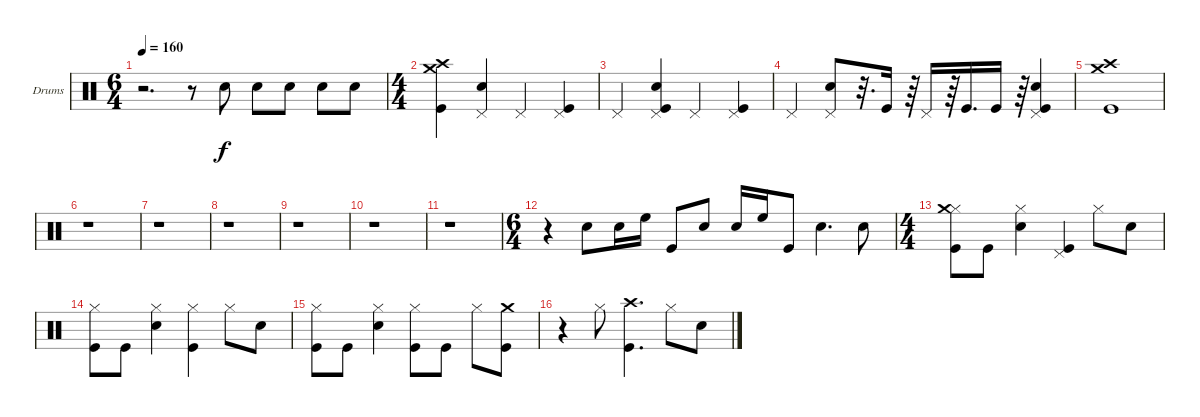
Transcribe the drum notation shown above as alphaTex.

\bracketExtendMode groupsimilarinstruments
\firstSystemTrackNameOrientation horizontal
\otherSystemsTrackNameOrientation horizontal
\track ("Drumkit" "Drums") {instrument percussion}
\staff {score}
\articulation defaults
\ts (6 4)
\tempo 160
\clef neutral
\ks c
r.2{d dy f} r.8 "Snare (hit) 2".8 "Snare (hit) 2".8 "Snare (hit) 2".8 "Snare (hit) 2".8 "Snare (hit) 2".8 |
\ts (4 4)
("Crash high (hit)" "Kick (hit)" "Crash medium (hit)").4 ("Snare (hit) 2" "Pedal Hi-Hat (hit)").4 "Pedal Hi-Hat (hit)".4 ("Pedal Hi-Hat (hit)" "Kick (hit)").4 |
"Pedal Hi-Hat (hit)".4 ("Snare (hit) 2" "Pedal Hi-Hat (hit)" "Kick (hit)").4 "Pedal Hi-Hat (hit)".4 ("Kick (hit)" "Pedal Hi-Hat (hit)").4 |
"Pedal Hi-Hat (hit)".4 ("Snare (hit) 2" "Pedal Hi-Hat (hit)").8 r.32{d} "Kick (hit)".16 r.64 "Pedal Hi-Hat (hit)".16 r.64 "Kick (hit)".16{d} "Kick (hit)".16 r.64 ("Snare (hit) 2" "Pedal Hi-Hat (hit)" "Kick (hit)").4 |
("Kick (hit)" "Crash medium (hit)" "Crash high (hit)").1 |
r.1 |
r.1 |
r.1 |
r.1 |
r.1 |
r.1 |
\ts (6 4)
r.4 "Snare (hit) 2".8 "Snare (hit) 2".16 "High Floor Tom (hit)".16 "Kick (hit)".8 "Snare (hit) 2".8 "Snare (hit) 2".16 "High Floor Tom (hit)".16 "Kick (hit)".8 "Snare (hit) 2".4{d} "Snare (hit) 2".8 |
\ts (4 4)
("Hi-Hat (closed)" "Kick (hit)" "Crash medium (hit)").8 "Kick (hit)".8 ("Hi-Hat (closed)" "Snare (hit) 2").4 ("Pedal Hi-Hat (hit)" "Kick (hit)").4 "Hi-Hat (closed)".8 "Snare (hit) 2".8 |
("Hi-Hat (closed)" "Kick (hit)").8 "Kick (hit)".8 ("Hi-Hat (closed)" "Snare (hit) 2").4 ("Hi-Hat (closed)" "Kick (hit)").4 "Hi-Hat (closed)".8 "Snare (hit) 2".8 |
("Kick (hit)" "Hi-Hat (closed)").8 "Kick (hit)".8 ("Snare (hit) 2" "Hi-Hat (closed)").4 ("Kick (hit)" "Hi-Hat (closed)").8 "Kick (hit)".8 "Hi-Hat (closed)".8 ("Crash medium (hit)" "Kick (hit)").8 |
r.4 "Hi-Hat (closed)".8 ("Crash high (hit)" "Kick (hit)").4{d} "Hi-Hat (closed)".8 "Snare (hit) 2".8
